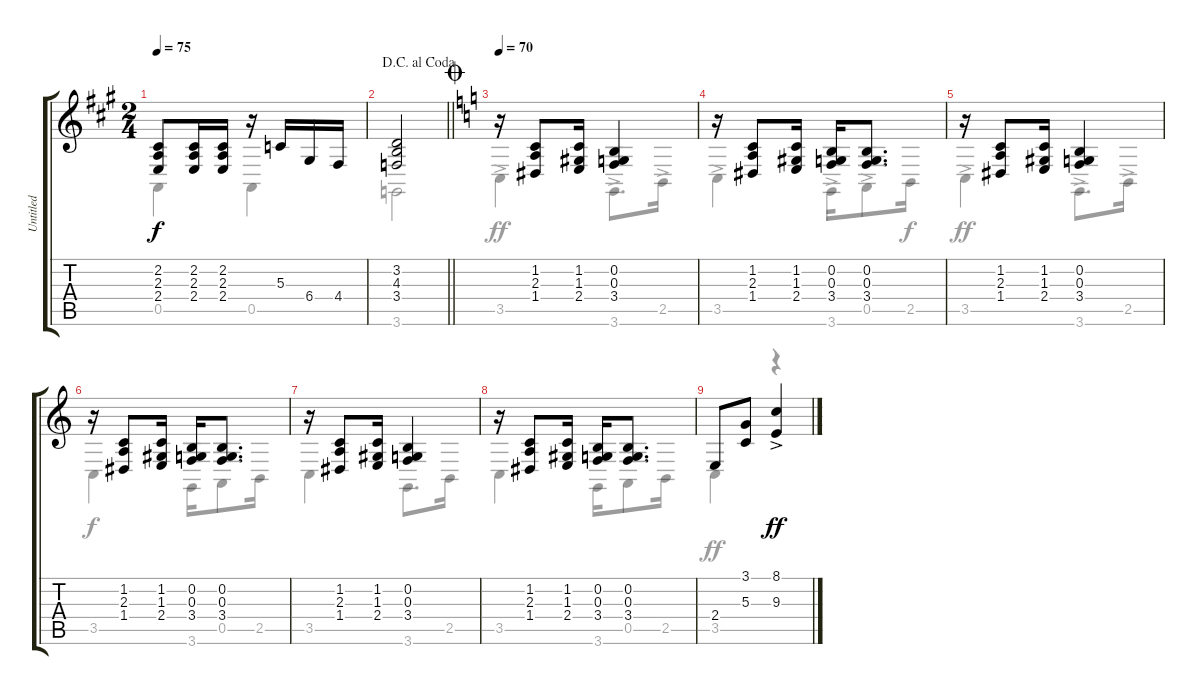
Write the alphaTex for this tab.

\track ("Untitled" "Untitled") {instrument acousticgrandpiano}
\staff {score tabs}
\tuning (E4 B3 G3 D3 A2 E2) {hide}
\voice
\ts (2 4)
\tempo 75
\clef g2
\ks a
(2.2 2.3 2.4).8{dy f} (2.2 2.3 2.4).16 (2.2 2.3 2.4).16 r.16 5.3.16 6.4.16 4.4.16 |
\jump dacapoalcoda
\barLineRight lightlight
(3.2 4.3 3.4).2 |
\jump coda
\tempo 70
\ks c
r.16 (1.2 2.3 1.4).8 (1.2 1.3 2.4).16 (0.2 0.3 3.4).4 |
r.16 (1.2 2.3 1.4).8 (1.2 1.3 2.4).16 (0.2 0.3 3.4).16 (0.2 0.3 3.4).8{d} |
r.16 (1.2 2.3 1.4).8 (1.2 1.3 2.4).16 (0.2 0.3 3.4).4 |
r.16 (1.2 2.3 1.4).8 (1.2 1.3 2.4).16 (0.2 0.3 3.4).16 (0.2 0.3 3.4).8{d} |
r.16 (1.2 2.3 1.4).8 (1.2 1.3 2.4).16 (0.2 0.3 3.4).4 |
r.16 (1.2 2.3 1.4).8 (1.2 1.3 2.4).16 (0.2 0.3 3.4).16 (0.2 0.3 3.4).8{d} |
2.4.8 (3.1 5.3).8 (8.1{ac} 9.3{ac}).4{dy ff}
\voice
\clef g2
\ottava regular
\simile none
\ks a
0.5.4{dy f} 0.5.4 |
\barLineRight lightlight
3.6.2 |
\ks c
3.5{ac}.4{dy ff} 3.6{ac}.8{d} 2.5{ac}.16 |
3.5{ac}.4 3.6{ac}.16 0.5{ac}.8 2.5.16{dy f} |
3.5{ac}.4{dy ff} 3.6{ac}.8{d} 2.5{ac}.16 |
3.5.4{dy f} 3.6.16 0.5.8 2.5.16 |
3.5.4 3.6.8{d} 2.5.16 |
3.5.4 3.6.16 0.5.8 2.5.16 |
3.5{ac}.4{dy ff} r.4
